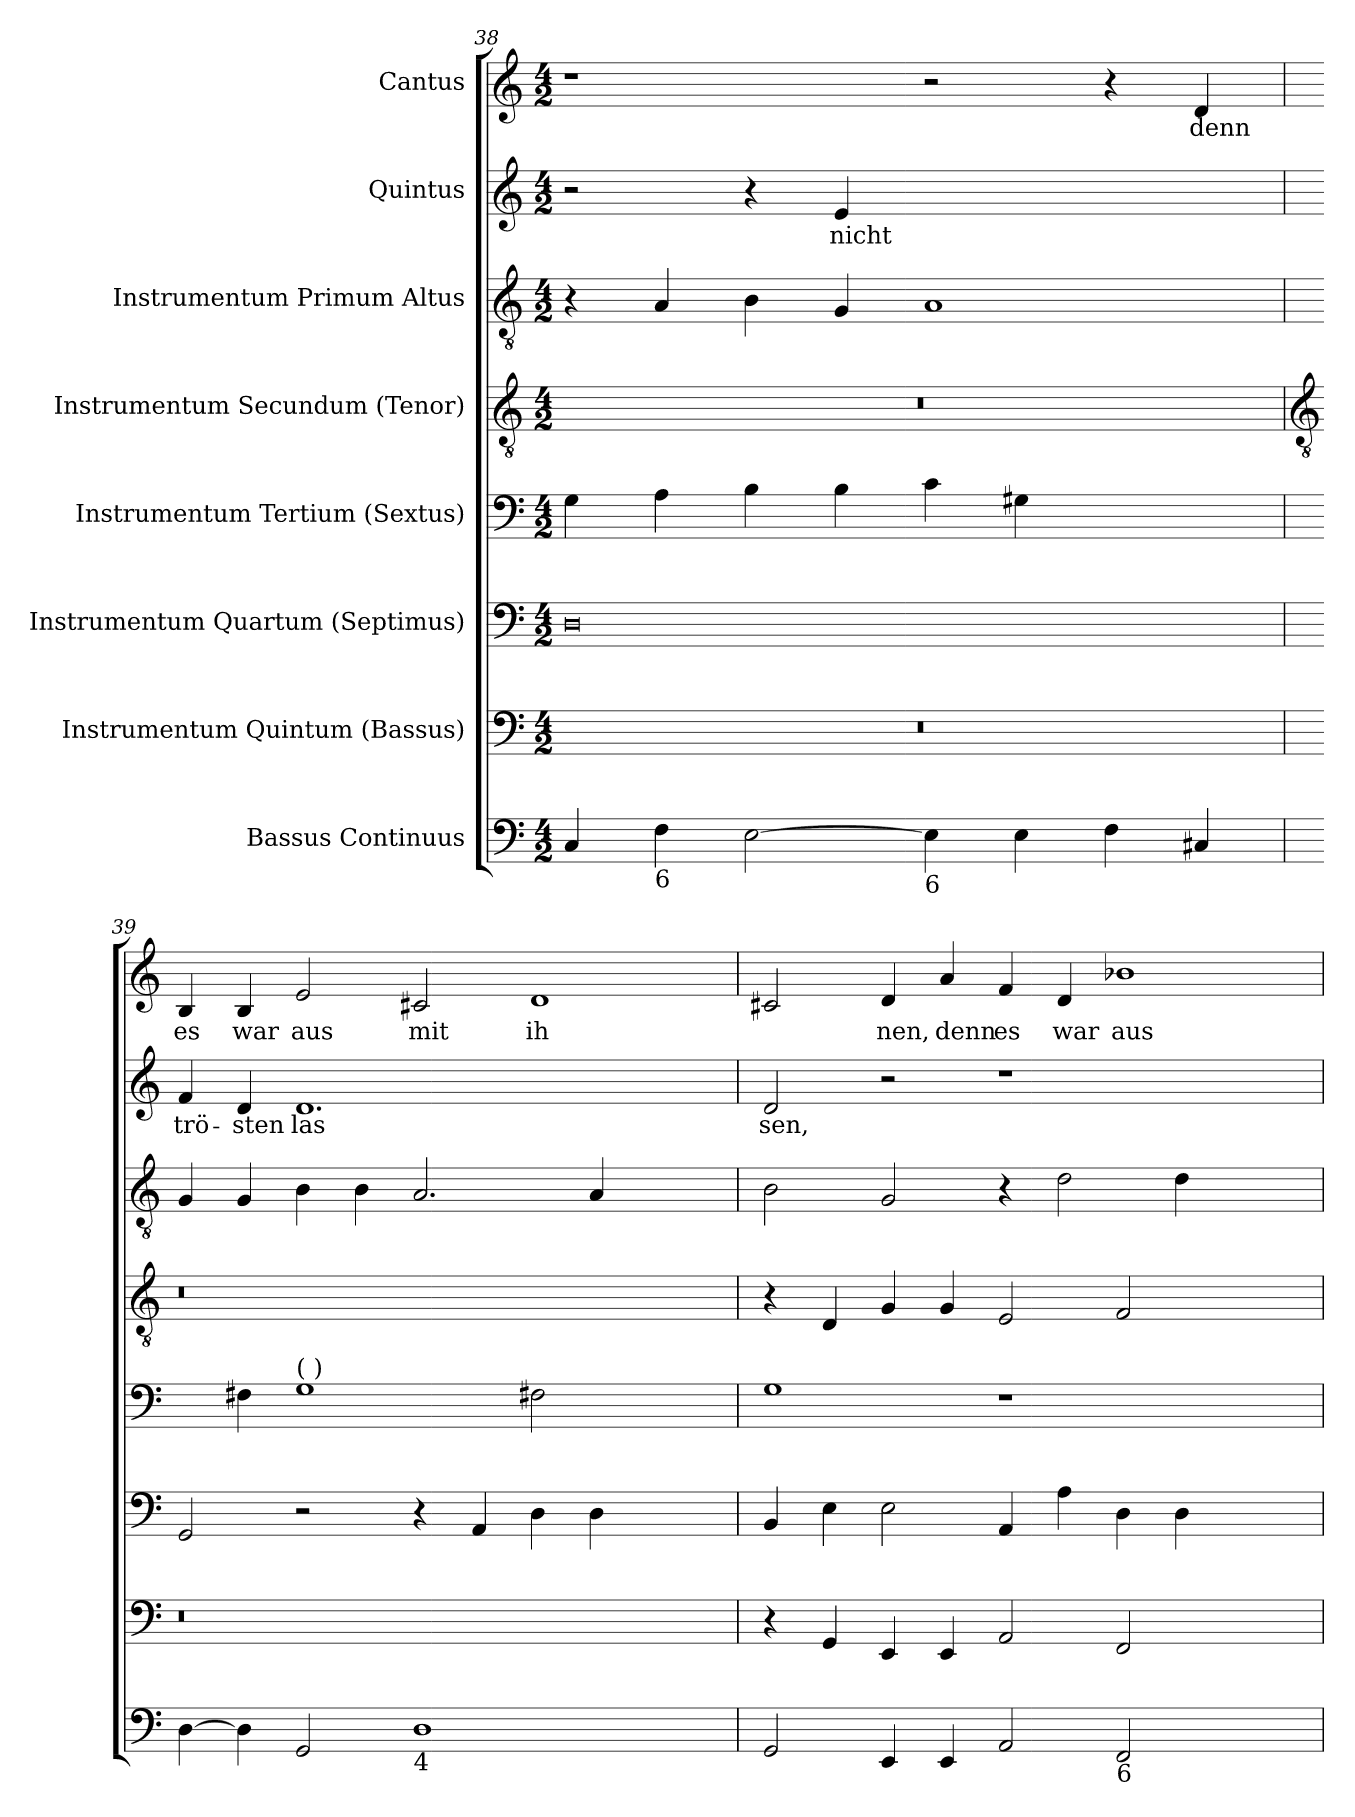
**kern	**kern	**kern	**kern	**kern	**kern	**kern	**text	**kern	**text
*part8	*part7	*part6	*part5	*part4	*part3	*part2	*part2	*part1	*part1
*staff8	*staff7	*staff6	*staff5	*staff4	*staff3	*staff2	*staff2	*staff1	*staff1
*I"Bassus Continuus	*I"Instrumentum Quintum (Bassus)	*I"Instrumentum Quartum (Septimus)	*I"Instrumentum Tertium (Sextus)	*I"Instrumentum Secundum (Tenor)	*I"Instrumentum Primum Altus	*I"Quintus	*	*I"Cantus	*
!!LO:LB:g=z
*clefF4	*clefF4	*clefF4	*clefF4	*clefGv2	*clefGv2	*clefG2	*	*clefG2	*
*k[]	*k[]	*k[]	*k[]	*k[]	*k[]	*k[]	*	*k[]	*
*C:	*C:	*C:	*C:	*C:	*C:	*C:	*	*C:	*
*M4/2	*M4/2	*M4/2	*M4/2	*M4/2	*M4/2	*M4/2	*	*M4/2	*
=38	=38	=38	=38	=38	=38	=38	=38	=38	=38
4C	0r	0D	4G	0r	4r	2r	.	1r	.
!LO:TX:b:t=6	!	!	!	!	!	!	!	!	!
4F	.	.	4A	.	4A	.	.	.	.
[2E	.	.	4B	.	4B	4r	.	.	.
!	!	!	!	!	!	!	!LO:LY:b	!	!
.	.	.	4B	.	4G	4e	nicht	.	.
!LO:TX:b:t=6	!	!	!	!	!	!	!	!	!
4E]	.	.	4c	.	1A	1ryy	.	2r	.
4E	.	.	4G#X	.	.	.	.	.	.
4F	.	.	[2Ayy	.	.	.	.	4r	.
!	!	!	!	!	!	!	!	!	!LO:LY:b
4C#X	.	.	.	.	.	.	.	4d	denn
!!LO:LB:g=z
=39	=39	=39	=39	=39	=39	=39	=39	=39	=39
*	*	*	*	*clefGv2	*	*	*	*	*
!	!	!	!	!	!	!	!LO:LY:b	!	!LO:LY:b
[4D	0r	2GG	4Ayy]	0r	4G	4f	trö-	4B	es
!	!	!	!	!	!	!	!LO:LY:b	!	!LO:LY:b
4D]	.	.	4F#X	.	4G	4d	-sten	4B	war
!	!	!	!LO:TX:a:t=(  )	!	!	!	!	!	!
!	!	!	!	!	!	!	!LO:LY:b	!	!LO:LY:b
2GG	.	2r	1G	.	4B	1.d	las	2e	aus
.	.	.	.	.	4B	.	.	.	.
!LO:TX:b:t=4	!	!	!	!	!	!	!	!	!
!	!	!	!	!	!	!	!	!	!LO:LY:b
1D	.	4r	.	.	2.A	.	.	2c#X	mit
.	.	4AA	.	.	.	.	.	.	.
!	!	!	!	!	!	!	!	!	!LO:LY:b
.	.	4D	2F#X	.	.	.	.	1d	ih
.	.	4D	.	.	4A	.	.	.	.
2ryy	2ryy	2ryy	2ryy	2ryy	2ryy	2ryy	.	.	.
=40	=40	=40	=40	=40	=40	=40	=40	=40	=40
!	!	!	!	!	!	!	!LO:LY:b	!	!
2GG	4r	4BB	1G	4r	2B	2d	sen,	2c#X	.
.	4GG	4E	.	4D	.	.	.	.	.
!	!	!	!	!	!	!	!	!	!LO:LY:b
4EE	4EE	2E	.	4G	2G	2r	.	4d	nen,
!	!	!	!	!	!	!	!	!	!LO:LY:b
4EE	4EE	.	.	4G	.	.	.	4a	denn
!	!	!	!	!	!	!	!	!	!LO:LY:b
2AA	2AA	4AA	1r	2E	4r	1r	.	4f	es
!	!	!	!	!	!	!	!	!	!LO:LY:b
.	.	4A	.	.	2d	.	.	4d	war
!LO:TX:b:t=6	!	!	!	!	!	!	!	!	!
!	!	!	!	!	!	!	!	!	!LO:LY:b
2FF	2FF	4D	.	2F	.	.	.	1b-X	aus
.	.	4D	.	.	4d	.	.	.	.
2ryy	2ryy	2ryy	2ryy	2ryy	2ryy	2ryy	.	.	.
=	=	=	=	=	=	=	=	=	=
*-	*-	*-	*-	*-	*-	*-	*-	*-	*-
